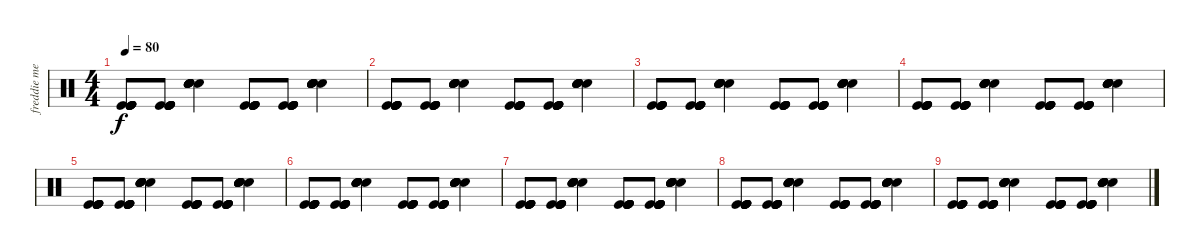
\track ("freddie mercury hands" "freddie me") {instrument percussion}
\staff {score}
\articulation defaults
\ts (4 4)
\tempo 80
\clef neutral
\ks c
("Kick (hit)" "Kick (hit)" "Kick (hit)" "Kick (hit)" "Kick (hit)" "Kick (hit)").8{dy f} ("Kick (hit)" "Kick (hit)" "Kick (hit)" "Kick (hit)" "Kick (hit)" "Kick (hit)").8 ("Hand Clap (hit)" "Hand Clap (hit)" "Hand Clap (hit)" "Hand Clap (hit)" "Hand Clap (hit)" "Hand Clap (hit)").4 ("Kick (hit)" "Kick (hit)" "Kick (hit)" "Kick (hit)" "Kick (hit)" "Kick (hit)").8 ("Kick (hit)" "Kick (hit)" "Kick (hit)" "Kick (hit)" "Kick (hit)" "Kick (hit)").8 ("Hand Clap (hit)" "Hand Clap (hit)" "Hand Clap (hit)" "Hand Clap (hit)" "Hand Clap (hit)" "Hand Clap (hit)").4 |
("Kick (hit)" "Kick (hit)" "Kick (hit)" "Kick (hit)" "Kick (hit)" "Kick (hit)").8 ("Kick (hit)" "Kick (hit)" "Kick (hit)" "Kick (hit)" "Kick (hit)" "Kick (hit)").8 ("Hand Clap (hit)" "Hand Clap (hit)" "Hand Clap (hit)" "Hand Clap (hit)" "Hand Clap (hit)" "Hand Clap (hit)").4 ("Kick (hit)" "Kick (hit)" "Kick (hit)" "Kick (hit)" "Kick (hit)" "Kick (hit)").8 ("Kick (hit)" "Kick (hit)" "Kick (hit)" "Kick (hit)" "Kick (hit)" "Kick (hit)").8 ("Hand Clap (hit)" "Hand Clap (hit)" "Hand Clap (hit)" "Hand Clap (hit)" "Hand Clap (hit)" "Hand Clap (hit)").4 |
("Kick (hit)" "Kick (hit)" "Kick (hit)" "Kick (hit)" "Kick (hit)" "Kick (hit)").8 ("Kick (hit)" "Kick (hit)" "Kick (hit)" "Kick (hit)" "Kick (hit)" "Kick (hit)").8 ("Hand Clap (hit)" "Hand Clap (hit)" "Hand Clap (hit)" "Hand Clap (hit)" "Hand Clap (hit)" "Hand Clap (hit)").4 ("Kick (hit)" "Kick (hit)" "Kick (hit)" "Kick (hit)" "Kick (hit)" "Kick (hit)").8 ("Kick (hit)" "Kick (hit)" "Kick (hit)" "Kick (hit)" "Kick (hit)" "Kick (hit)").8 ("Hand Clap (hit)" "Hand Clap (hit)" "Hand Clap (hit)" "Hand Clap (hit)" "Hand Clap (hit)" "Hand Clap (hit)").4 |
("Kick (hit)" "Kick (hit)" "Kick (hit)" "Kick (hit)" "Kick (hit)" "Kick (hit)").8 ("Kick (hit)" "Kick (hit)" "Kick (hit)" "Kick (hit)" "Kick (hit)" "Kick (hit)").8 ("Hand Clap (hit)" "Hand Clap (hit)" "Hand Clap (hit)" "Hand Clap (hit)" "Hand Clap (hit)" "Hand Clap (hit)").4 ("Kick (hit)" "Kick (hit)" "Kick (hit)" "Kick (hit)" "Kick (hit)" "Kick (hit)").8 ("Kick (hit)" "Kick (hit)" "Kick (hit)" "Kick (hit)" "Kick (hit)" "Kick (hit)").8 ("Hand Clap (hit)" "Hand Clap (hit)" "Hand Clap (hit)" "Hand Clap (hit)" "Hand Clap (hit)" "Hand Clap (hit)").4 |
("Kick (hit)" "Kick (hit)" "Kick (hit)" "Kick (hit)" "Kick (hit)" "Kick (hit)").8 ("Kick (hit)" "Kick (hit)" "Kick (hit)" "Kick (hit)" "Kick (hit)" "Kick (hit)").8 ("Hand Clap (hit)" "Hand Clap (hit)" "Hand Clap (hit)" "Hand Clap (hit)" "Hand Clap (hit)" "Hand Clap (hit)").4 ("Kick (hit)" "Kick (hit)" "Kick (hit)" "Kick (hit)" "Kick (hit)" "Kick (hit)").8 ("Kick (hit)" "Kick (hit)" "Kick (hit)" "Kick (hit)" "Kick (hit)" "Kick (hit)").8 ("Hand Clap (hit)" "Hand Clap (hit)" "Hand Clap (hit)" "Hand Clap (hit)" "Hand Clap (hit)" "Hand Clap (hit)").4 |
("Kick (hit)" "Kick (hit)" "Kick (hit)" "Kick (hit)" "Kick (hit)" "Kick (hit)").8 ("Kick (hit)" "Kick (hit)" "Kick (hit)" "Kick (hit)" "Kick (hit)" "Kick (hit)").8 ("Hand Clap (hit)" "Hand Clap (hit)" "Hand Clap (hit)" "Hand Clap (hit)" "Hand Clap (hit)" "Hand Clap (hit)").4 ("Kick (hit)" "Kick (hit)" "Kick (hit)" "Kick (hit)" "Kick (hit)" "Kick (hit)").8 ("Kick (hit)" "Kick (hit)" "Kick (hit)" "Kick (hit)" "Kick (hit)" "Kick (hit)").8 ("Hand Clap (hit)" "Hand Clap (hit)" "Hand Clap (hit)" "Hand Clap (hit)" "Hand Clap (hit)" "Hand Clap (hit)").4 |
("Kick (hit)" "Kick (hit)" "Kick (hit)" "Kick (hit)" "Kick (hit)" "Kick (hit)").8 ("Kick (hit)" "Kick (hit)" "Kick (hit)" "Kick (hit)" "Kick (hit)" "Kick (hit)").8 ("Hand Clap (hit)" "Hand Clap (hit)" "Hand Clap (hit)" "Hand Clap (hit)" "Hand Clap (hit)" "Hand Clap (hit)").4 ("Kick (hit)" "Kick (hit)" "Kick (hit)" "Kick (hit)" "Kick (hit)" "Kick (hit)").8 ("Kick (hit)" "Kick (hit)" "Kick (hit)" "Kick (hit)" "Kick (hit)" "Kick (hit)").8 ("Hand Clap (hit)" "Hand Clap (hit)" "Hand Clap (hit)" "Hand Clap (hit)" "Hand Clap (hit)" "Hand Clap (hit)").4 |
("Kick (hit)" "Kick (hit)" "Kick (hit)" "Kick (hit)" "Kick (hit)" "Kick (hit)").8 ("Kick (hit)" "Kick (hit)" "Kick (hit)" "Kick (hit)" "Kick (hit)" "Kick (hit)").8 ("Hand Clap (hit)" "Hand Clap (hit)" "Hand Clap (hit)" "Hand Clap (hit)" "Hand Clap (hit)" "Hand Clap (hit)").4 ("Kick (hit)" "Kick (hit)" "Kick (hit)" "Kick (hit)" "Kick (hit)" "Kick (hit)").8 ("Kick (hit)" "Kick (hit)" "Kick (hit)" "Kick (hit)" "Kick (hit)" "Kick (hit)").8 ("Hand Clap (hit)" "Hand Clap (hit)" "Hand Clap (hit)" "Hand Clap (hit)" "Hand Clap (hit)" "Hand Clap (hit)").4 |
("Kick (hit)" "Kick (hit)" "Kick (hit)" "Kick (hit)" "Kick (hit)" "Kick (hit)").8 ("Kick (hit)" "Kick (hit)" "Kick (hit)" "Kick (hit)" "Kick (hit)" "Kick (hit)").8 ("Hand Clap (hit)" "Hand Clap (hit)" "Hand Clap (hit)" "Hand Clap (hit)" "Hand Clap (hit)" "Hand Clap (hit)").4 ("Kick (hit)" "Kick (hit)" "Kick (hit)" "Kick (hit)" "Kick (hit)" "Kick (hit)").8 ("Kick (hit)" "Kick (hit)" "Kick (hit)" "Kick (hit)" "Kick (hit)" "Kick (hit)").8 ("Hand Clap (hit)" "Hand Clap (hit)" "Hand Clap (hit)" "Hand Clap (hit)" "Hand Clap (hit)" "Hand Clap (hit)").4
